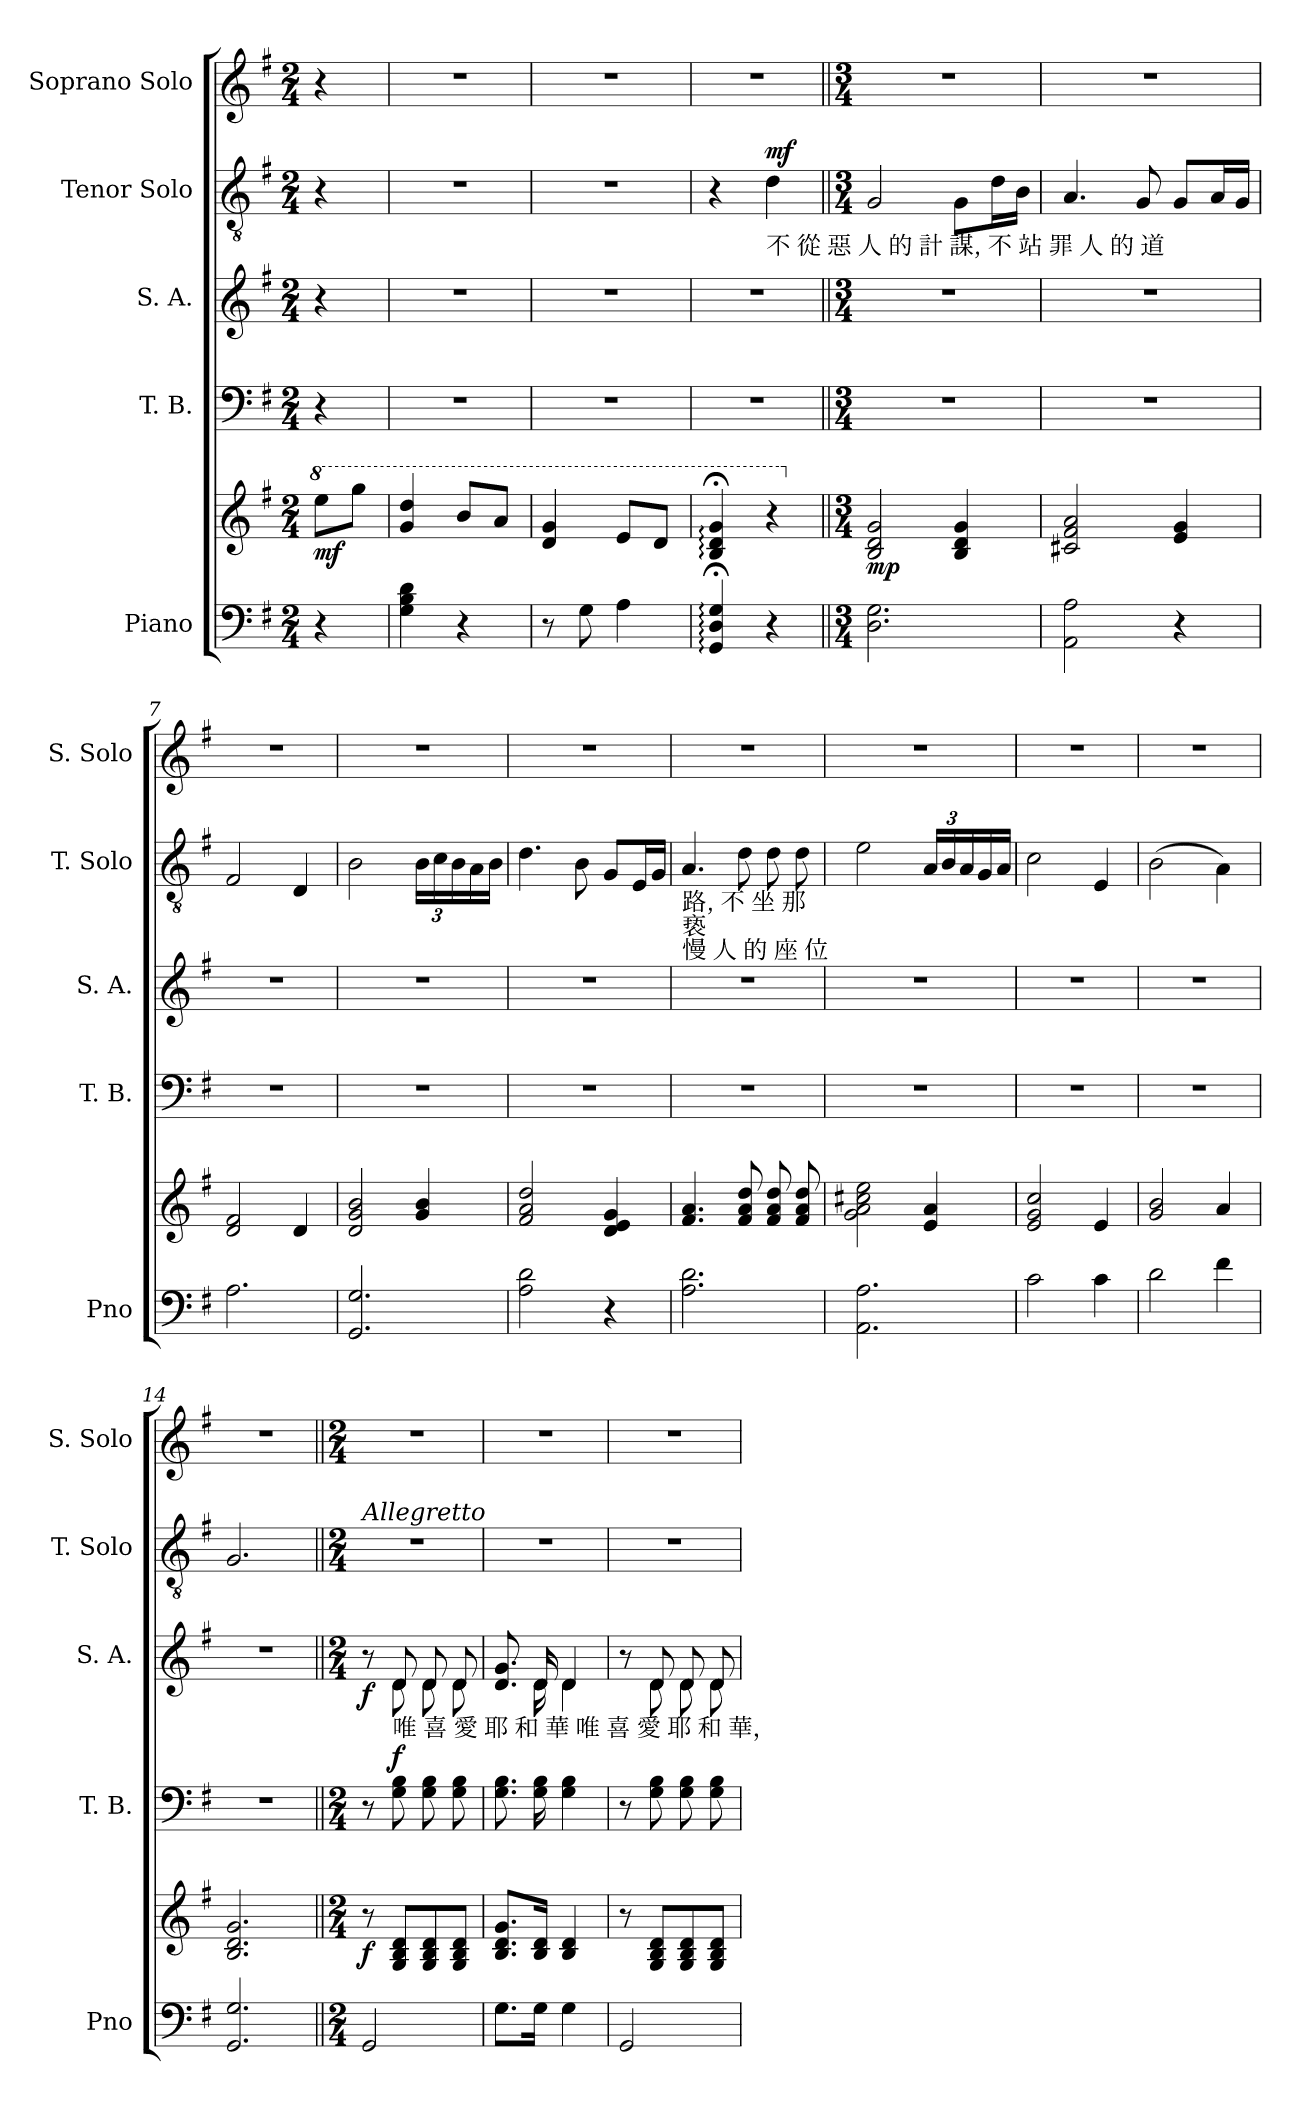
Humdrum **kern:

**kern	**kern	**dynam	**kern	**dynam	**kern	**dynam	**kern	**dynam	**kern
*part5	*part5	*part5	*part4	*part4	*part3	*part3	*part2	*part2	*part1
*staff6	*staff5	*staff5/6	*staff4	*staff4	*staff3	*staff3	*staff2	*staff2	*staff1
*I"Piano	*	*	*I"T. B.	*	*I"S. A.	*	*I"Tenor Solo	*	*I"Soprano Solo
*I'Pno	*	*	*I'T. B.	*	*I'S. A.	*	*I'T. Solo	*	*I'S. Solo
*clefF4	*clefG2	*	*clefF4	*	*clefG2	*	*clefGv2	*	*clefG2
*k[f#]	*k[f#]	*	*k[f#]	*	*k[f#]	*	*k[f#]	*	*k[f#]
*M2/4	*M2/4	*	*M2/4	*	*M2/4	*	*M2/4	*	*M2/4
*MM50	*MM50	*	*MM50	*	*MM50	*	*MM50	*	*MM50
*	*8va	*	*	*	*	*	*	*	*
=1	=1	=1	=1	=1	=1	=1	=1	=1	=1
!	!	!LO:DY:b	!	!	!	!	!	!	!
4r	8eee\L	mf	4r	.	4r	.	4r	.	4r
.	8ggg\J	.	.	.	.	.	.	.	.
=2	=2	=2	=2	=2	=2	=2	=2	=2	=2
4G\ 4B\ 4d\	4gg/ 4ddd/	.	2r	.	2r	.	2r	.	2r
4r	8bb/L	.	.	.	.	.	.	.	.
.	8aa/J	.	.	.	.	.	.	.	.
=3	=3	=3	=3	=3	=3	=3	=3	=3	=3
8r	4dd/ 4gg/	.	2r	.	2r	.	2r	.	2r
8G\	.	.	.	.	.	.	.	.	.
4A\	8ee/L	.	.	.	.	.	.	.	.
.	8dd/J	.	.	.	.	.	.	.	.
=4	=4	=4	=4	=4	=4	=4	=4	=4	=4
4GG/;: 4D/;: 4G/;:	4b/;<: 4dd/;<: 4gg/;<:	.	2r	.	2r	.	4r	.	2r
!	!	!	!	!	!	!	!LO:TX:b:t=不       從   惡        人 的  計      謀, 不 站 罪             人  的 道	!	!
!	!	!	!	!	!	!	!	!LO:DY:a	!
4r	4r	.	.	.	.	.	4d\	mf	.
=5||	=5||	=5||	=5||	=5||	=5||	=5||	=5||	=5||	=5||
*M3/4	*M3/4	*	*M3/4	*	*M3/4	*	*M3/4	*	*M3/4
*	*X8va	*	*	*	*	*	*	*	*
!	!	!LO:DY:b	!	!	!	!	!	!	!
2.D\ 2.G\	2B/ 2d/ 2g/	mp	2.r	.	2.r	.	2G/	.	2.r
.	4B/ 4d/ 4g/	.	.	.	.	.	8G\L	.	.
.	.	.	.	.	.	.	16d\L	.	.
.	.	.	.	.	.	.	16B\JJ	.	.
=6	=6	=6	=6	=6	=6	=6	=6	=6	=6
2AA\ 2A\	2c#X/ 2f#/ 2a/	.	2.r	.	2.r	.	4.A/	.	2.r
.	.	.	.	.	.	.	8G/	.	.
4r	4e/ 4g/	.	.	.	.	.	8G/L	.	.
.	.	.	.	.	.	.	16A/L	.	.
.	.	.	.	.	.	.	16G/JJ	.	.
=7	=7	=7	=7	=7	=7	=7	=7	=7	=7
2.A\	2d/ 2f#/	.	2.r	.	2.r	.	2F#/	.	2.r
.	4d/	.	.	.	.	.	4D/	.	.
=8	=8	=8	=8	=8	=8	=8	=8	=8	=8
2.GG/ 2.G/	2d/ 2g/ 2b/	.	2.r	.	2.r	.	2B\	.	2.r
*	*	*	*	*	*	*	*Xbrackettup	*	*
.	4g/ 4b/	.	.	.	.	.	24B\LL	.	.
.	.	.	.	.	.	.	24c\	.	.
.	.	.	.	.	.	.	24B\	.	.
.	.	.	.	.	.	.	16A\	.	.
.	.	.	.	.	.	.	16B\JJ	.	.
=9	=9	=9	=9	=9	=9	=9	=9	=9	=9
2A\ 2d\	2f#/ 2a/ 2dd/	.	2.r	.	2.r	.	4.d\	.	2.r
.	.	.	.	.	.	.	8B\	.	.
4r	4d/ 4e/ 4g/	.	.	.	.	.	8G/L	.	.
.	.	.	.	.	.	.	16E/L	.	.
.	.	.	.	.	.	.	16G/JJ	.	.
!!LO:LB:g=z
=10	=10	=10	=10	=10	=10	=10	=10	=10	=10
!	!	!	!	!	!	!	!LO:TX:b:t=路, 不 坐 那	!	!
!	!	!	!	!	!	!	!LO:TX:b:B:t=亵	!	!
!	!	!	!	!	!	!	!LO:TX:b:t=慢             人  的   座       位	!	!
2.A\ 2.d\	4.f#/ 4.a/	.	2.r	.	2.r	.	4.A/	.	2.r
.	8f#/ 8a/ 8dd/	.	.	.	.	.	8d\	.	.
.	8f#/ 8a/ 8dd/	.	.	.	.	.	8d\	.	.
.	8f#/ 8a/ 8dd/	.	.	.	.	.	8d\	.	.
=11	=11	=11	=11	=11	=11	=11	=11	=11	=11
2.AA\ 2.A\	2g\ 2a\ 2cc#X\ 2ee\	.	2.r	.	2.r	.	2e\	.	2.r
.	4e/ 4a/	.	.	.	.	.	24A/LL	.	.
.	.	.	.	.	.	.	24B/	.	.
.	.	.	.	.	.	.	24A/	.	.
.	.	.	.	.	.	.	16G/	.	.
.	.	.	.	.	.	.	16A/JJ	.	.
=12	=12	=12	=12	=12	=12	=12	=12	=12	=12
2c\	2e/ 2g/ 2cc/	.	2.r	.	2.r	.	2c\	.	2.r
4c\	4e/	.	.	.	.	.	4E/	.	.
=13	=13	=13	=13	=13	=13	=13	=13	=13	=13
2d\	2g/ 2b/	.	2.r	.	2.r	.	(>2B\	.	2.r
4f#\	4a/	.	.	.	.	.	4A\)	.	.
=14	=14	=14	=14	=14	=14	=14	=14	=14	=14
2.GG/ 2.G/	2.B/ 2.d/ 2.g/	.	2.r	.	2.r	.	2.G/	.	2.r
=15||	=15||	=15||	=15||	=15||	=15||	=15||	=15||	=15||	=15||
*M2/4	*M2/4	*	*M2/4	*	*M2/4	*	*M2/4	*	*M2/4
*	*	*	*	*	*	*	*	*	*MM75
*	*	*	*	*	*^	*	*	*	*
!	!	!	!	!	!	!	!	!LO:TX:a:i:t=Allegretto	!	!
!	!	!LO:DY:b	!	!	!	!	!LO:DY:b	!	!	!
2GG/	8r	f	8r	.	8r	8ryy	f	2r	.	2r
!	!	!	!	!	!LO:TX:b:t=唯 喜 愛   耶 和 華     唯 喜  愛   耶 和 華，	!	!	!	!	!
!	!	!	!	!LO:DY:a	!	!	!	!	!	!
.	8G/ 8B/ 8d/L	.	8G\ 8B\	f	8d/	8d\	.	.	.	.
.	8G/ 8B/ 8d/	.	8G\ 8B\	.	8d/	8d\	.	.	.	.
.	8G/ 8B/ 8d/J	.	8G\ 8B\	.	8d/	8d\	.	.	.	.
=16	=16	=16	=16	=16	=16	=16	=16	=16	=16	=16
8.G\L	8.B/ 8.d/ 8.g/L	.	8.G\ 8.B\	.	8.d/ 8.g/	8.ryy	.	2r	.	2r
16G\Jk	16B/ 16d/Jk	.	16G\ 16B\	.	16d/	16d\	.	.	.	.
4G\	4B/ 4d/	.	4G\ 4B\	.	4d/	4d\	.	.	.	.
=17	=17	=17	=17	=17	=17	=17	=17	=17	=17	=17
2GG/	8r	.	8r	.	8r	8ryy	.	2r	.	2r
.	8G/ 8B/ 8d/L	.	8G\ 8B\	.	8d/	8d\	.	.	.	.
.	8G/ 8B/ 8d/	.	8G\ 8B\	.	8d/	8d\	.	.	.	.
.	8G/ 8B/ 8d/J	.	8G\ 8B\	.	8d/	8d\	.	.	.	.
*	*	*	*	*	*v	*v	*	*	*	*
=	=	=	=	=	=	=	=	=	=
*-	*-	*-	*-	*-	*-	*-	*-	*-	*-
